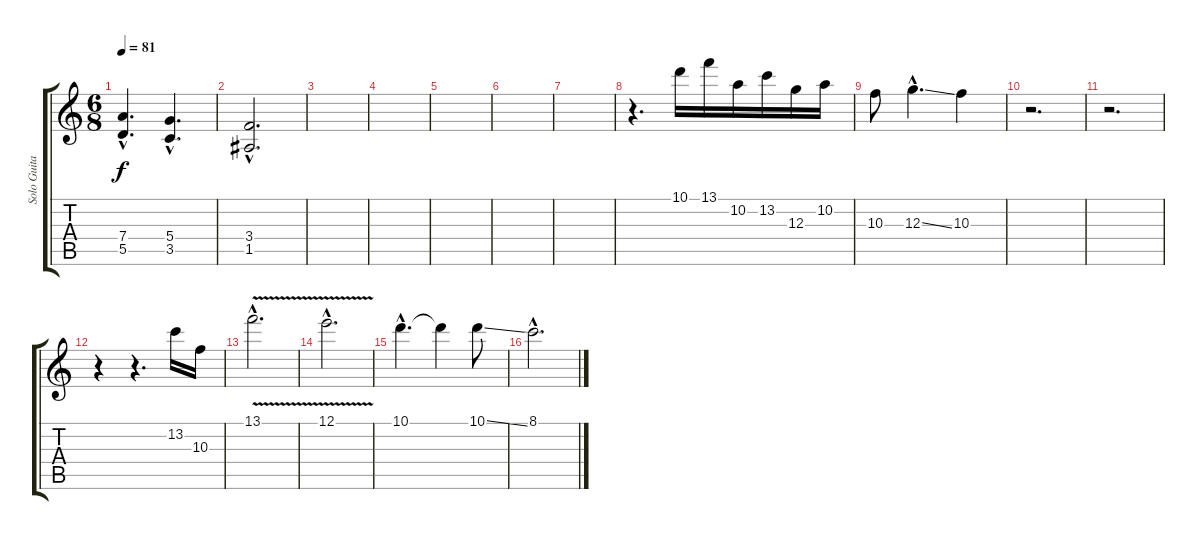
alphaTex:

\track ("Solo Guitar" "Solo Guita") {instrument distortionguitar}
\staff {score tabs}
\tuning (E4 B3 G3 D3 A2 E2) {hide}
\ts (6 8)
\tempo 81
\clef g2
\ks c
(7.4{hac} 5.5{hac}).4{d dy f} (5.4{hac} 3.5{hac}).4{d} |
(3.4{hac} 1.5{hac}).2{d} |
|
|
|
|
|
r.4{d} 10.1.16 13.1.16 10.2.16 13.2.16 12.3.16 10.2.16 |
10.3.8 12.3{ss hac}.4{d} 10.3.4 |
r.2{d} |
r.2{d} |
r.4 r.4{d} 13.2.16 10.3.16 |
13.1{v hac}.2{d} |
12.1{v hac}.2{d} |
10.1{hac}.4{d} 10.1{t}.4 10.1{ss}.8 |
8.1{hac}.2{d}
